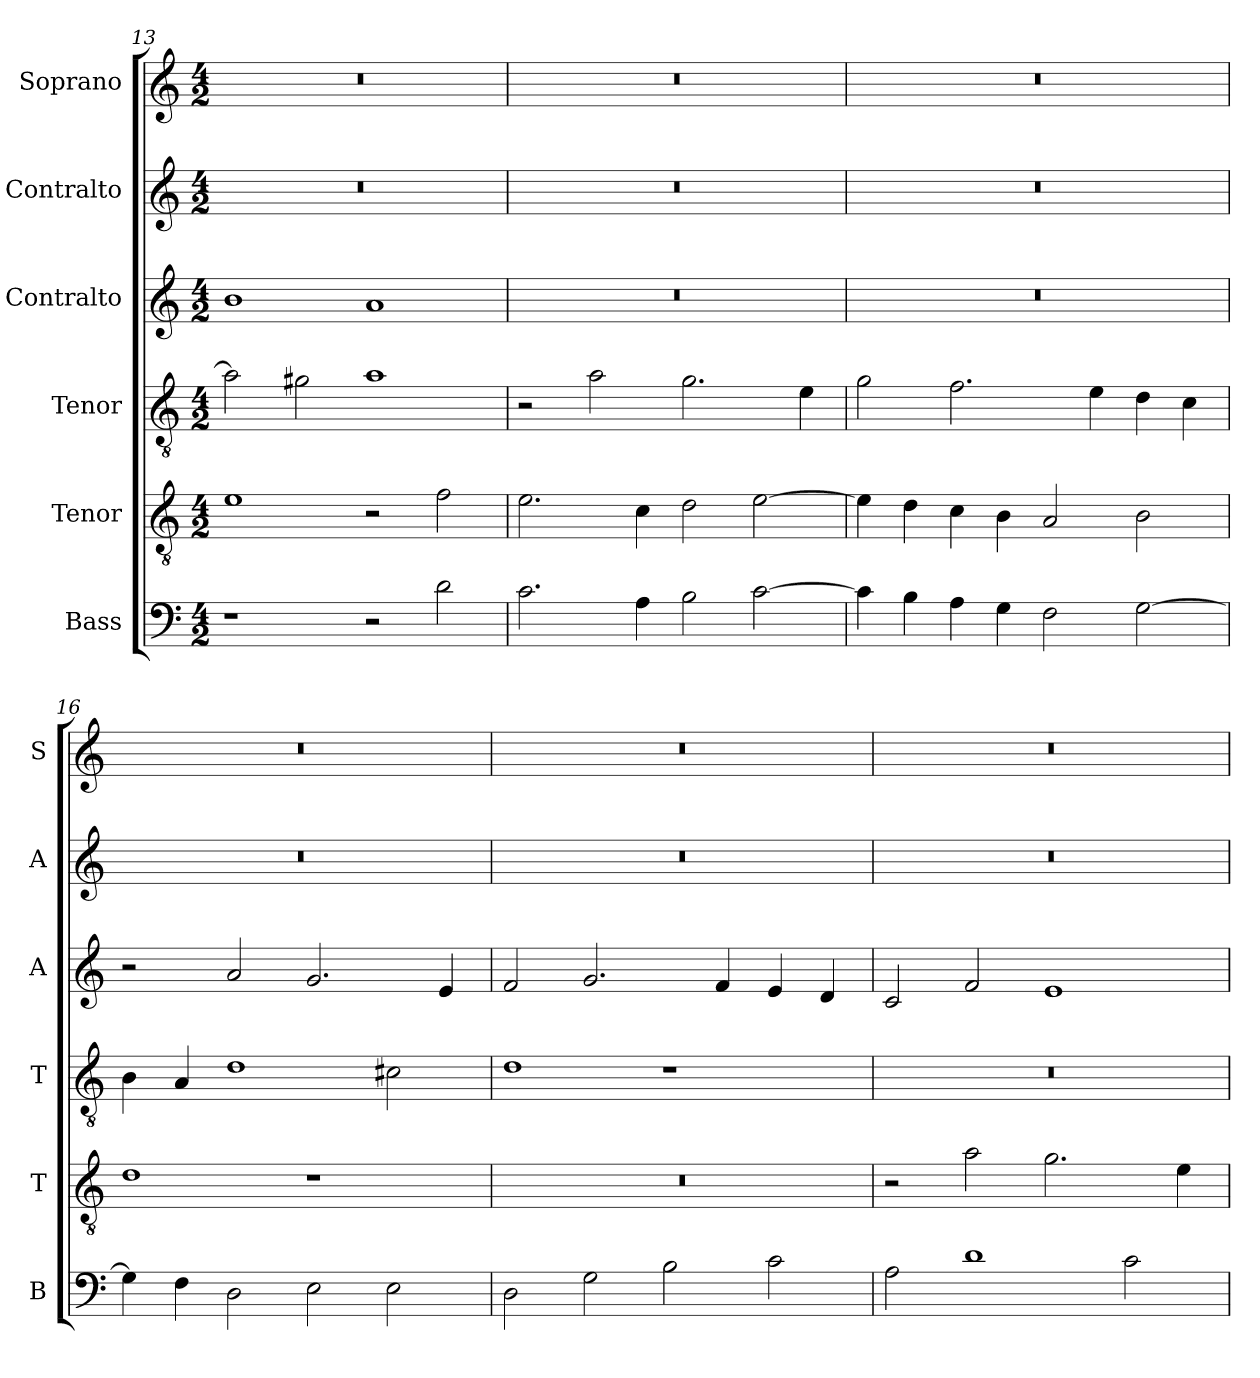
**kern	**kern	**kern	**kern	**kern	**kern
*part6	*part5	*part4	*part3	*part2	*part1
*staff6	*staff5	*staff4	*staff3	*staff2	*staff1
*I"Bass	*I"Tenor	*I"Tenor	*I"Contralto	*I"Contralto	*I"Soprano
*I'B	*I'T	*I'T	*I'A	*I'A	*I'S
*clefF4	*clefGv2	*clefGv2	*clefG2	*clefG2	*clefG2
*k[]	*k[]	*k[]	*k[]	*k[]	*k[]
*G:mix	*G:mix	*G:mix	*G:mix	*G:mix	*G:mix
*M4/2	*M4/2	*M4/2	*M4/2	*M4/2	*M4/2
=13	=13	=13	=13	=13	=13
1r	1e	2a]	1b	0r	0r
.	.	2g#X	.	.	.
2r	2r	1a	1a	.	.
2d	2f	.	.	.	.
=14	=14	=14	=14	=14	=14
2.c	2.e	2r	0r	0r	0r
.	.	2a	.	.	.
4A	4c	.	.	.	.
2B	2d	2.g	.	.	.
[2c	[2e	.	.	.	.
.	.	4e	.	.	.
=15	=15	=15	=15	=15	=15
4c]	4e]	2g	0r	0r	0r
4B	4d	.	.	.	.
4A	4c	2.f	.	.	.
4G	4B	.	.	.	.
2F	2A	.	.	.	.
.	.	4e	.	.	.
[2G	2B	4d	.	.	.
.	.	4c	.	.	.
=16	=16	=16	=16	=16	=16
4G]	1d	4B	2r	0r	0r
4F	.	4A	.	.	.
2D	.	1d	2a	.	.
2E	1r	.	2.g	.	.
2E	.	2c#X	.	.	.
.	.	.	4e	.	.
=17	=17	=17	=17	=17	=17
2D	0r	1d	2f	0r	0r
2G	.	.	2.g	.	.
2B	.	1r	.	.	.
.	.	.	4f	.	.
2c	.	.	4e	.	.
.	.	.	4d	.	.
=18	=18	=18	=18	=18	=18
2A	2r	0r	2c	0r	0r
1d	2a	.	2f	.	.
.	2.g	.	1e	.	.
2c	.	.	.	.	.
.	4e	.	.	.	.
=	=	=	=	=	=
*-	*-	*-	*-	*-	*-
